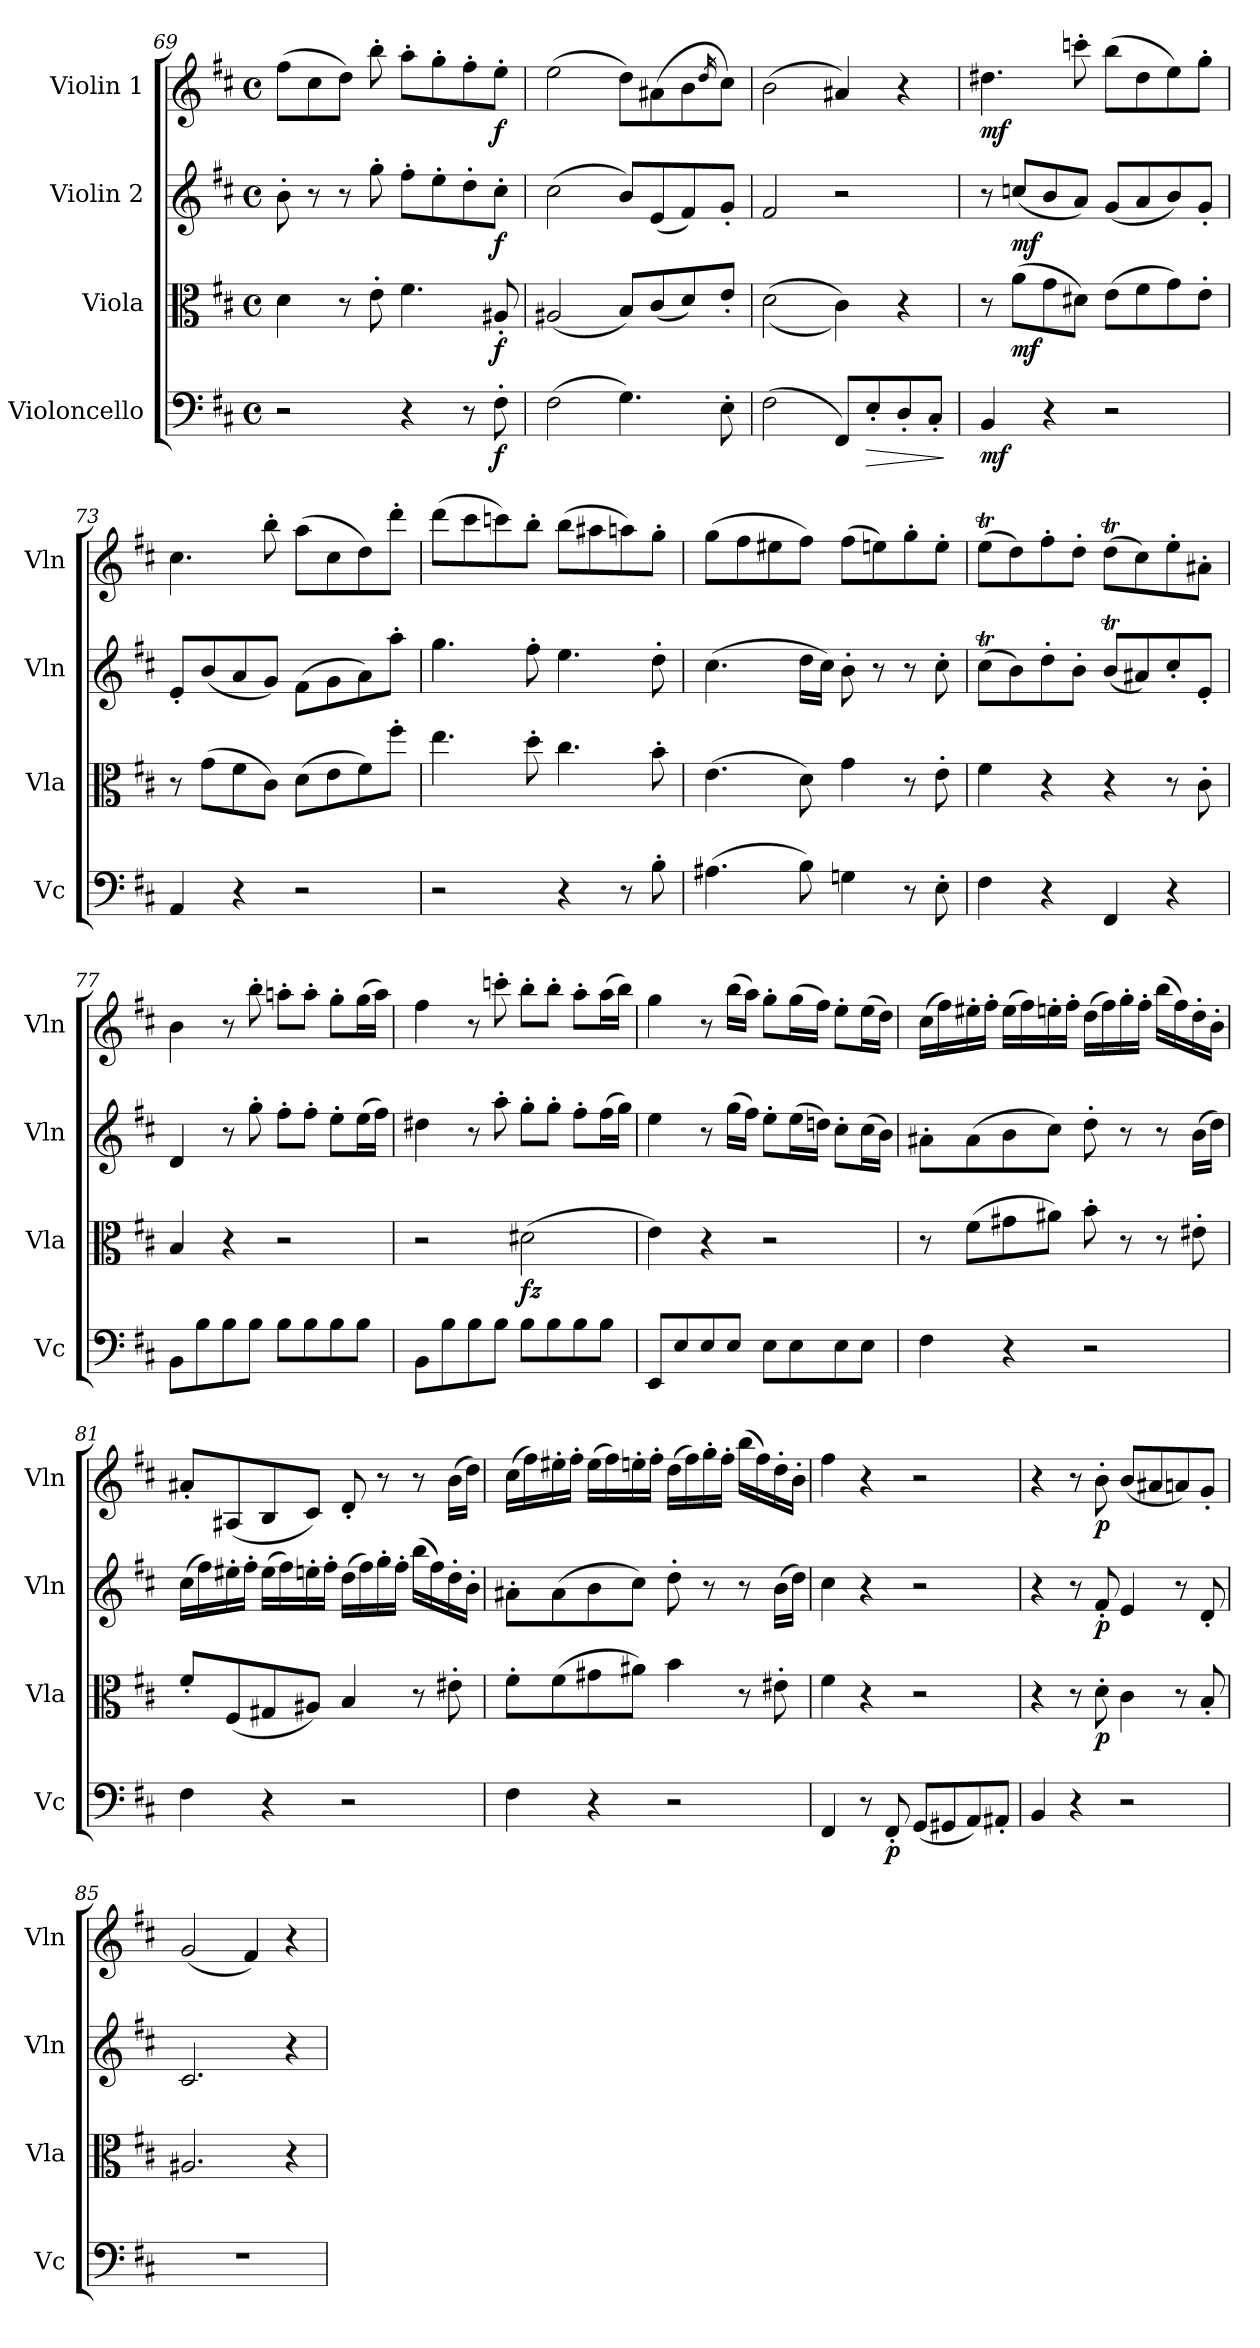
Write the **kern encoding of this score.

**kern	**dynam	**kern	**dynam	**kern	**dynam	**kern	**dynam
*part4	*part4	*part3	*part3	*part2	*part2	*part1	*part1
*staff4	*staff4	*staff3	*staff3	*staff2	*staff2	*staff1	*staff1
*I"Violoncello	*	*I"Viola	*	*I"Violin 2	*	*I"Violin 1	*
*I'Vc	*	*I'Vla	*	*I'Vln	*	*I'Vln	*
!!LO:LB:g=z
*clefF4	*	*clefC3	*	*clefG2	*	*clefG2	*
*k[f#c#]	*	*k[f#c#]	*	*k[f#c#]	*	*k[f#c#]	*
*M4/4	*	*M4/4	*	*M4/4	*	*M4/4	*
*met(c)	*	*met(c)	*	*met(c)	*	*met(c)	*
=69	=69	=69	=69	=69	=69	=69	=69
2r	.	4d\	.	8b'\	.	(8ff#\L	.
.	.	.	.	8r	.	8cc#\	.
.	.	8r	.	8r	.	8dd\J)	.
.	.	8e'\	.	8gg'\	.	8bb'\	.
4r	.	4.f#\	.	8ff#'\L	.	8aa'\L	.
.	.	.	.	8ee'\	.	8gg'\	.
8r	.	.	.	8dd'\	.	8ff#'\	.
!	!LO:DY:b	!	!LO:DY:b	!	!LO:DY:b	!	!LO:DY:b
8F#'\	f	8A#X'/	f	8cc#'\J	f	8ee'\J	f
=70	=70	=70	=70	=70	=70	=70	=70
(2F#\	.	(2A#X/	.	(2cc#\	.	(2ee\	.
4.G\)	.	8B/L)	.	8b/L)	.	8dd\L)	.
.	.	(8c#/	.	(8e/	.	(8a#X\	.
.	.	8d/)	.	8f#/)	.	8b\	.
.	.	.	.	.	.	16qdd/	.
8E'\	.	8e'/J	.	8g'/J	.	8cc#\J)	.
=71	=71	=71	=71	=71	=71	=71	=71
(2F#\	.	((2d\	.	2f#/	.	(2b\	.
8FF#/L)	.	4c#\))	.	2r	.	4a#X/)	.
!	!LO:HP:b	!	!	!	!	!	!
8E'/	>	.	.	.	.	.	.
8D'/	.	4r	.	.	.	4r	.
8C#'/J	.	.	.	.	.	.	.
.	]	.	.	.	.	.	.
=72	=72	=72	=72	=72	=72	=72	=72
!	!LO:DY:b	!	!	!	!	!	!LO:DY:b
4BB/	mf	8r	.	8r	.	4.dd#X\	mf
!	!	!	!LO:DY:b	!	!LO:DY:b	!	!
.	.	(8a\L	mf	(8ccn/L	mf	.	.
4r	.	8g\	.	8b/	.	.	.
.	.	8d#X\J)	.	8a/J)	.	8cccn'\	.
2r	.	(8e\L	.	(8g/L	.	(8bb\L	.
.	.	8f#\	.	8a/	.	8dd#\	.
.	.	8g\)	.	8b/)	.	8ee\)	.
.	.	8e'\J	.	8g'/J	.	8gg'\J	.
=73	=73	=73	=73	=73	=73	=73	=73
4AA/	.	8r	.	8e'/L	.	4.cc#\	.
.	.	(8g\L	.	(8b/	.	.	.
4r	.	8f#\	.	8a/	.	.	.
.	.	8c#\J)	.	8g/J)	.	8bb'\	.
2r	.	(8d\L	.	(8f#\L	.	(8aa\L	.
.	.	8e\	.	8g\	.	8cc#\	.
.	.	8f#\)	.	8a\)	.	8dd\)	.
.	.	8ff#'\J	.	8aa'\J	.	8ddd'\J	.
!!LO:PB:g=z
=74	=74	=74	=74	=74	=74	=74	=74
2r	.	4.ee\	.	4.gg\	.	(8ddd\L	.
.	.	.	.	.	.	8ccc#\	.
.	.	.	.	.	.	8cccn\)	.
.	.	8dd'\	.	8ff#'\	.	8bb'\J	.
4r	.	4.cc#\	.	4.ee\	.	(8bb\L	.
.	.	.	.	.	.	8aa#X\	.
8r	.	.	.	.	.	8aan\)	.
8B'\	.	8b'\	.	8dd'\	.	8gg'\J	.
=75	=75	=75	=75	=75	=75	=75	=75
(4.A#X\	.	(4.e\	.	(4.cc#\	.	(8gg\L	.
.	.	.	.	.	.	8ff#\	.
.	.	.	.	.	.	8ee#X\	.
8B\)	.	8d\)	.	16dd\LL	.	8ff#\J)	.
.	.	.	.	16cc#\JJ)	.	.	.
4Gn\	.	4g\	.	8b'\	.	(8ff#\L	.
.	.	.	.	8r	.	8een\)	.
8r	.	8r	.	8r	.	8gg'\	.
8E'\	.	8e'\	.	8cc#'\	.	8ee'\J	.
=76	=76	=76	=76	=76	=76	=76	=76
4F#\	.	4f#\	.	(8cc#t\L	.	(8eeT\L	.
.	.	.	.	8b\)	.	8dd\)	.
4r	.	4r	.	8dd'\	.	8ff#'\	.
.	.	.	.	8b'\J	.	8dd'\J	.
4FF#/	.	4r	.	(8bT/L	.	(8ddT\L	.
.	.	.	.	8a#X/)	.	8cc#\)	.
4r	.	8r	.	8cc#'/	.	8ee'\	.
.	.	8c#'\	.	8e'/J	.	8a#X'\J	.
=77	=77	=77	=77	=77	=77	=77	=77
8BB\L	.	4B/	.	4d/	.	4b\	.
8B\	.	.	.	.	.	.	.
8B\	.	4r	.	8r	.	8r	.
8B\J	.	.	.	8gg'\	.	8bb'\	.
8B\L	.	2r	.	8ff#'\L	.	8aan'\L	.
8B\	.	.	.	8ff#'\J	.	8aa'\J	.
8B\	.	.	.	8ee'\L	.	8gg'\L	.
8B\J	.	.	.	(16ee\L	.	(16gg\L	.
.	.	.	.	16ff#\JJ)	.	16aa\JJ)	.
!!LO:LB:g=z
=78	=78	=78	=78	=78	=78	=78	=78
8BB\L	.	2r	.	4dd#X\	.	4ff#\	.
8B\	.	.	.	.	.	.	.
8B\	.	.	.	8r	.	8r	.
8B\J	.	.	.	8aa'\	.	8cccn'\	.
!	!	!	!LO:DY:b	!	!	!	!
8B\L	.	(2d#X\	fz	8gg'\L	.	8bb'\L	.
8B\	.	.	.	8gg'\J	.	8bb'\J	.
8B\	.	.	.	8ff#'\L	.	8aa'\L	.
8B\J	.	.	.	(16ff#\L	.	(16aa\L	.
.	.	.	.	16gg\JJ)	.	16bb\JJ)	.
!!LO:PB:g=z
=79	=79	=79	=79	=79	=79	=79	=79
8EE/L	.	4e\)	.	4ee\	.	4gg\	.
8E/	.	.	.	.	.	.	.
8E/	.	4r	.	8r	.	8r	.
8E/J	.	.	.	(16gg\LL	.	(16bb\LL	.
.	.	.	.	16ff#\JJ)	.	16aa\JJ)	.
8E\L	.	2r	.	8ee'\L	.	8gg'\L	.
8E\	.	.	.	(16ee\L	.	(16gg\L	.
.	.	.	.	16ddn\JJ)	.	16ff#\JJ)	.
8E\	.	.	.	8cc#'\L	.	8ee'\L	.
8E\J	.	.	.	(16cc#\L	.	(16ee\L	.
.	.	.	.	16b\JJ)	.	16dd\JJ)	.
=80	=80	=80	=80	=80	=80	=80	=80
4F#\	.	8r	.	8a#X'\L	.	(16cc#\LL	.
.	.	.	.	.	.	16ff#\)	.
.	.	(8f#\L	.	(8a#\	.	16ee#X'\	.
.	.	.	.	.	.	16ff#'\JJ	.
4r	.	8g#X\	.	8b\	.	(16ee#\LL	.
.	.	.	.	.	.	16ff#\)	.
.	.	8a#X\J)	.	8cc#\J)	.	16een'\	.
.	.	.	.	.	.	16ff#'\JJ	.
2r	.	8b'\	.	8dd'\	.	(16dd\LL	.
.	.	.	.	.	.	16ff#\)	.
.	.	8r	.	8r	.	16gg'\	.
.	.	.	.	.	.	16ff#'\JJ	.
.	.	8r	.	8r	.	(16bb\LL	.
.	.	.	.	.	.	16ff#\)	.
.	.	8e#X'\	.	(16b\LL	.	16dd'\	.
.	.	.	.	16dd\JJ)	.	16b'\JJ	.
!!LO:LB:g=z
=81	=81	=81	=81	=81	=81	=81	=81
4F#\	.	8f#'/L	.	(16cc#\LL	.	8a#X'/L	.
.	.	.	.	16ff#\)	.	.	.
.	.	(8F#/	.	16ee#X'\	.	(8A#X/	.
.	.	.	.	16ff#'\JJ	.	.	.
4r	.	8G#X/	.	(16ee#\LL	.	8B/	.
.	.	.	.	16ff#\)	.	.	.
.	.	8A#X/J)	.	16een'\	.	8c#/J)	.
.	.	.	.	16ff#'\JJ	.	.	.
2r	.	4B/	.	(16dd\LL	.	8d'/	.
.	.	.	.	16ff#\)	.	.	.
.	.	.	.	16gg'\	.	8r	.
.	.	.	.	16ff#'\JJ	.	.	.
.	.	8r	.	(16bb\LL	.	8r	.
.	.	.	.	16ff#\)	.	.	.
.	.	8e#X'\	.	16dd'\	.	(16b\LL	.
.	.	.	.	16b'\JJ	.	16dd\JJ)	.
!!LO:LB:g=z
=82	=82	=82	=82	=82	=82	=82	=82
4F#\	.	8f#'\L	.	8a#X'\L	.	(16cc#\LL	.
.	.	.	.	.	.	16ff#\)	.
.	.	(8f#\	.	(8a#\	.	16ee#X'\	.
.	.	.	.	.	.	16ff#'\JJ	.
4r	.	8g#X\	.	8b\	.	(16ee#\LL	.
.	.	.	.	.	.	16ff#\)	.
.	.	8a#X\J)	.	8cc#\J)	.	16een'\	.
.	.	.	.	.	.	16ff#'\JJ	.
2r	.	4b\	.	8dd'\	.	(16dd\LL	.
.	.	.	.	.	.	16ff#\)	.
.	.	.	.	8r	.	16gg'\	.
.	.	.	.	.	.	16ff#'\JJ	.
.	.	8r	.	8r	.	(16bb\LL	.
.	.	.	.	.	.	16ff#\)	.
.	.	8e#X'\	.	(16b\LL	.	16dd'\	.
.	.	.	.	16dd\JJ)	.	16b'\JJ	.
=83	=83	=83	=83	=83	=83	=83	=83
4FF#/	.	4f#\	.	4cc#\	.	4ff#\	.
8r	.	4r	.	4r	.	4r	.
!	!LO:DY:b	!	!	!	!	!	!
8FF#'/	p	.	.	.	.	.	.
(8GG/L	.	2r	.	2r	.	2r	.
8GG#X/	.	.	.	.	.	.	.
8AA/)	.	.	.	.	.	.	.
8AA#X'/J	.	.	.	.	.	.	.
=84	=84	=84	=84	=84	=84	=84	=84
4BB/	.	4r	.	4r	.	4r	.
4r	.	8r	.	8r	.	8r	.
!	!	!	!LO:DY:b	!	!LO:DY:b	!	!LO:DY:b
.	.	8d'\	p	8f#'/	p	8b'\	p
2r	.	4c#\	.	4e/	.	(8b/L	.
.	.	.	.	.	.	8a#X/	.
.	.	8r	.	8r	.	8an/)	.
.	.	8B'/	.	8d'/	.	8g'/J	.
=85	=85	=85	=85	=85	=85	=85	=85
1r	.	2.A#X/	.	2.c#/	.	(2g/	.
.	.	.	.	.	.	4f#/)	.
.	.	4r	.	4r	.	4r	.
=	=	=	=	=	=	=	=
*-	*-	*-	*-	*-	*-	*-	*-
